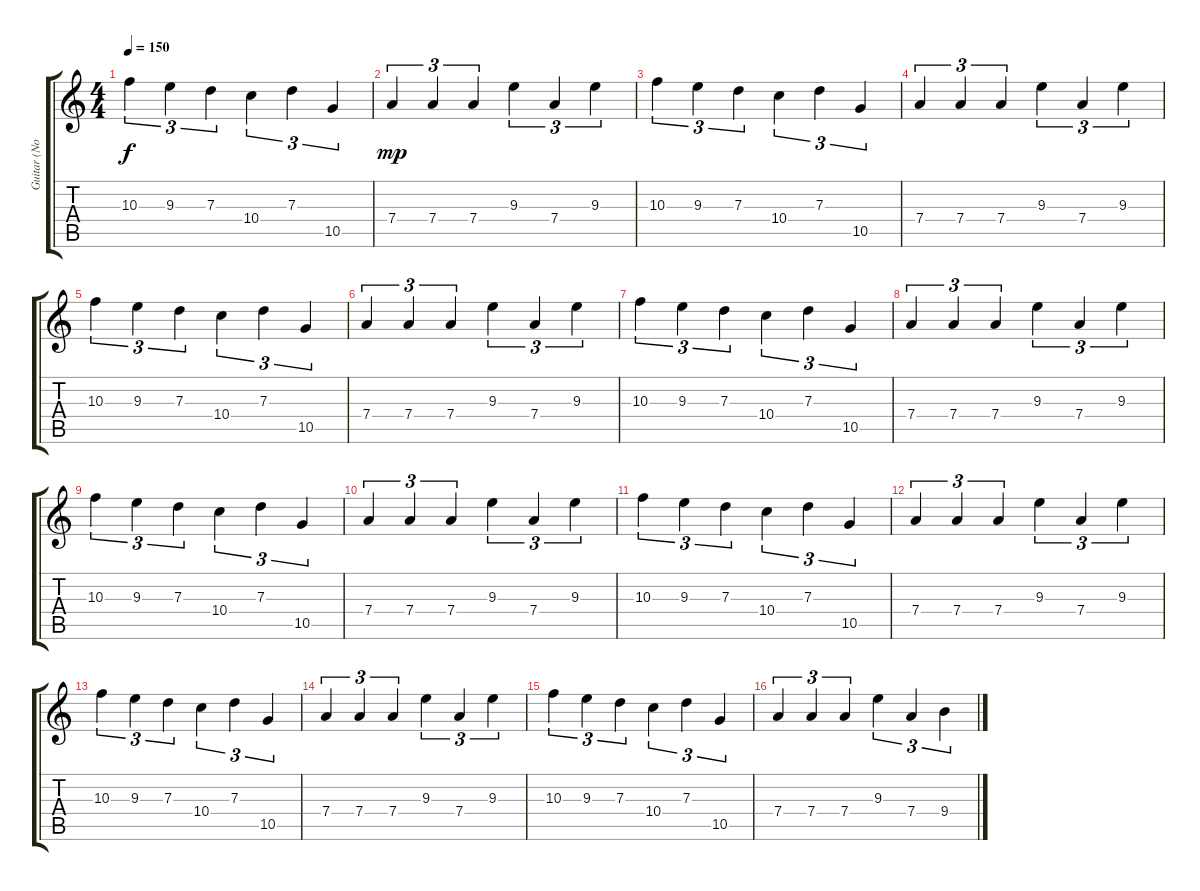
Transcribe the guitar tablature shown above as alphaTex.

\track ("Guitar (Nocturno Culto)" "Guitar (No") {instrument distortionguitar}
\staff {score tabs}
\tuning (E4 B3 G3 D3 A2 E2) {hide}
\ts (4 4)
\tempo 150
\clef g2
\ks c
10.3.4{tu (3 2) dy f} 9.3.4{tu (3 2)} 7.3.4{tu (3 2)} 10.4.4{tu (3 2)} 7.3.4{tu (3 2)} 10.5.4{tu (3 2)} |
7.4.4{tu (3 2) dy mp} 7.4.4{tu (3 2)} 7.4.4{tu (3 2)} 9.3.4{tu (3 2)} 7.4.4{tu (3 2)} 9.3.4{tu (3 2)} |
10.3.4{tu (3 2)} 9.3.4{tu (3 2)} 7.3.4{tu (3 2)} 10.4.4{tu (3 2)} 7.3.4{tu (3 2)} 10.5.4{tu (3 2)} |
7.4.4{tu (3 2)} 7.4.4{tu (3 2)} 7.4.4{tu (3 2)} 9.3.4{tu (3 2)} 7.4.4{tu (3 2)} 9.3.4{tu (3 2)} |
10.3.4{tu (3 2)} 9.3.4{tu (3 2)} 7.3.4{tu (3 2)} 10.4.4{tu (3 2)} 7.3.4{tu (3 2)} 10.5.4{tu (3 2)} |
7.4.4{tu (3 2)} 7.4.4{tu (3 2)} 7.4.4{tu (3 2)} 9.3.4{tu (3 2)} 7.4.4{tu (3 2)} 9.3.4{tu (3 2)} |
10.3.4{tu (3 2)} 9.3.4{tu (3 2)} 7.3.4{tu (3 2)} 10.4.4{tu (3 2)} 7.3.4{tu (3 2)} 10.5.4{tu (3 2)} |
7.4.4{tu (3 2)} 7.4.4{tu (3 2)} 7.4.4{tu (3 2)} 9.3.4{tu (3 2)} 7.4.4{tu (3 2)} 9.3.4{tu (3 2)} |
10.3.4{tu (3 2)} 9.3.4{tu (3 2)} 7.3.4{tu (3 2)} 10.4.4{tu (3 2)} 7.3.4{tu (3 2)} 10.5.4{tu (3 2)} |
7.4.4{tu (3 2)} 7.4.4{tu (3 2)} 7.4.4{tu (3 2)} 9.3.4{tu (3 2)} 7.4.4{tu (3 2)} 9.3.4{tu (3 2)} |
10.3.4{tu (3 2)} 9.3.4{tu (3 2)} 7.3.4{tu (3 2)} 10.4.4{tu (3 2)} 7.3.4{tu (3 2)} 10.5.4{tu (3 2)} |
7.4.4{tu (3 2)} 7.4.4{tu (3 2)} 7.4.4{tu (3 2)} 9.3.4{tu (3 2)} 7.4.4{tu (3 2)} 9.3.4{tu (3 2)} |
10.3.4{tu (3 2)} 9.3.4{tu (3 2)} 7.3.4{tu (3 2)} 10.4.4{tu (3 2)} 7.3.4{tu (3 2)} 10.5.4{tu (3 2)} |
7.4.4{tu (3 2)} 7.4.4{tu (3 2)} 7.4.4{tu (3 2)} 9.3.4{tu (3 2)} 7.4.4{tu (3 2)} 9.3.4{tu (3 2)} |
10.3.4{tu (3 2)} 9.3.4{tu (3 2)} 7.3.4{tu (3 2)} 10.4.4{tu (3 2)} 7.3.4{tu (3 2)} 10.5.4{tu (3 2)} |
7.4.4{tu (3 2)} 7.4.4{tu (3 2)} 7.4.4{tu (3 2)} 9.3.4{tu (3 2)} 7.4.4{tu (3 2)} 9.4.4{tu (3 2)}
